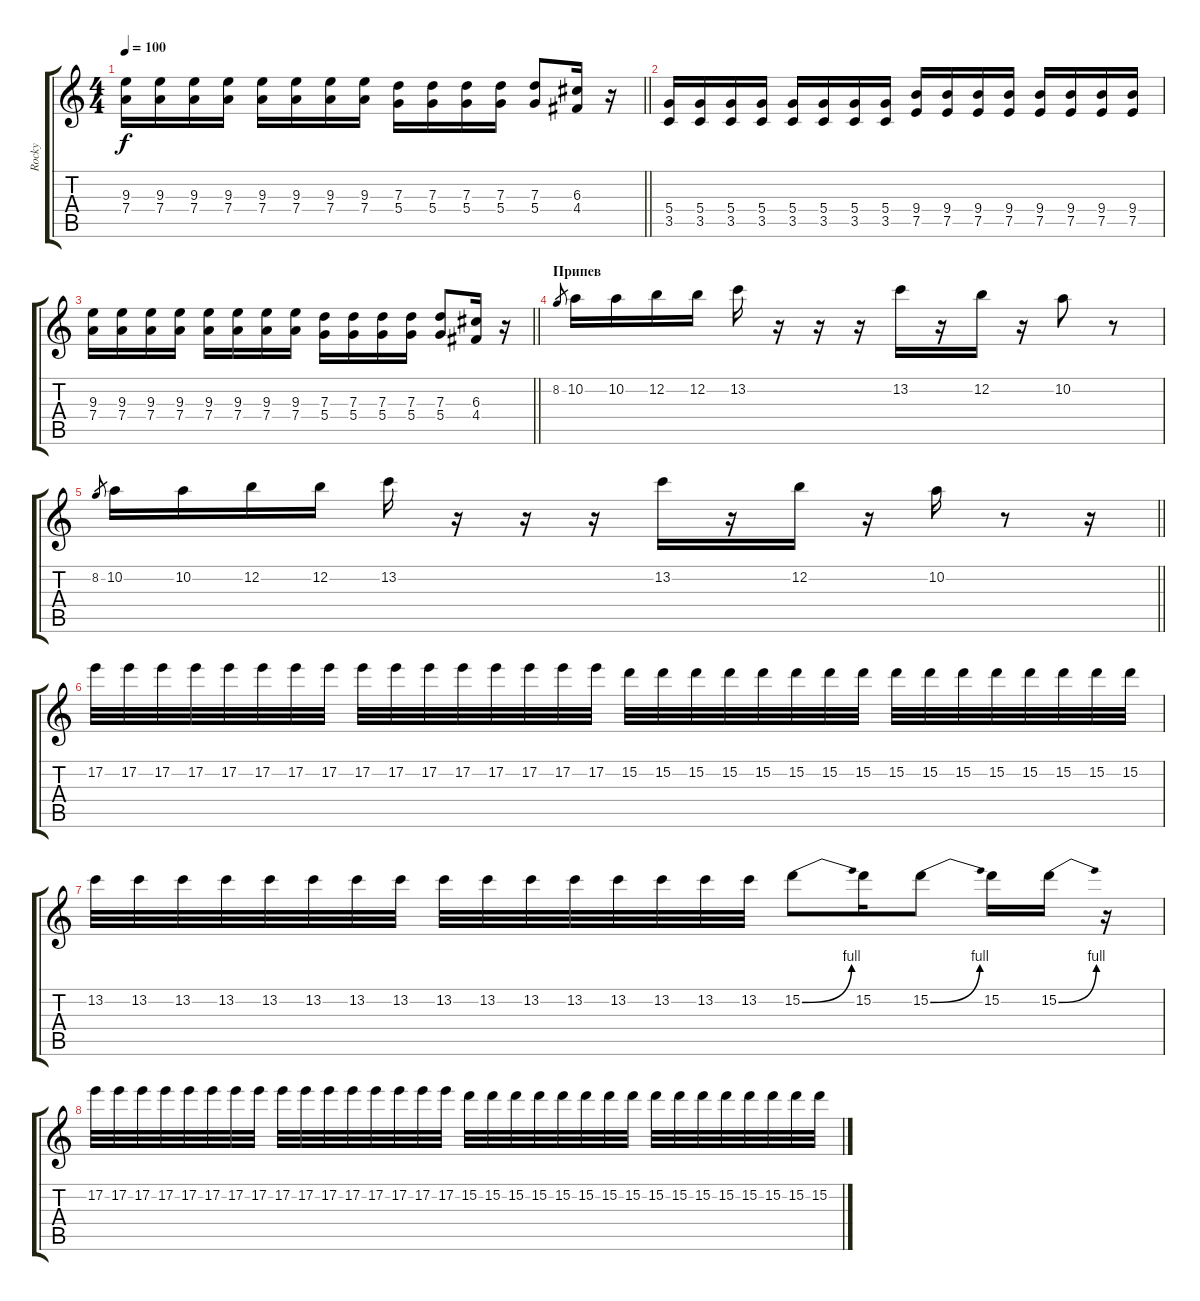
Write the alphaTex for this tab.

\track ("Rocky" "Rocky") {instrument distortionguitar}
\staff {score tabs}
\tuning (E4 B3 G3 D3 A2 E2) {hide}
\ts (4 4)
\tempo 100
\clef g2
\barLineRight lightlight
\ks c
(9.3 7.4).16{dy f} (9.3 7.4).16 (9.3 7.4).16 (9.3 7.4).16 (9.3 7.4).16 (9.3 7.4).16 (9.3 7.4).16 (9.3 7.4).16 (7.3 5.4).16 (7.3 5.4).16 (7.3 5.4).16 (7.3 5.4).16 (7.3 5.4).8 (6.3 4.4).16 r.16 |
(5.4 3.5).16 (5.4 3.5).16 (5.4 3.5).16 (5.4 3.5).16 (5.4 3.5).16 (5.4 3.5).16 (5.4 3.5).16 (5.4 3.5).16 (9.4 7.5).16 (9.4 7.5).16 (9.4 7.5).16 (9.4 7.5).16 (9.4 7.5).16 (9.4 7.5).16 (9.4 7.5).16 (9.4 7.5).16 |
\barLineRight lightlight
(9.3 7.4).16 (9.3 7.4).16 (9.3 7.4).16 (9.3 7.4).16 (9.3 7.4).16 (9.3 7.4).16 (9.3 7.4).16 (9.3 7.4).16 (7.3 5.4).16 (7.3 5.4).16 (7.3 5.4).16 (7.3 5.4).16 (7.3 5.4).8 (6.3 4.4).16 r.16 |
\section ("" "Припев")
8.2.8{gr} 10.2.16 10.2.16 12.2.16 12.2.16 13.2.16 r.16 r.16 r.16 13.2.16 r.16 12.2.16 r.16 10.2.8 r.8 |
\barLineRight lightlight
8.2.8{gr} 10.2.16 10.2.16 12.2.16 12.2.16 13.2.16 r.16 r.16 r.16 13.2.16 r.16 12.2.16 r.16 10.2.16 r.8 r.16 |
17.2.32 17.2.32 17.2.32 17.2.32 17.2.32 17.2.32 17.2.32 17.2.32 17.2.32 17.2.32 17.2.32 17.2.32 17.2.32 17.2.32 17.2.32 17.2.32 15.2.32 15.2.32 15.2.32 15.2.32 15.2.32 15.2.32 15.2.32 15.2.32 15.2.32 15.2.32 15.2.32 15.2.32 15.2.32 15.2.32 15.2.32 15.2.32 |
13.2.32 13.2.32 13.2.32 13.2.32 13.2.32 13.2.32 13.2.32 13.2.32 13.2.32 13.2.32 13.2.32 13.2.32 13.2.32 13.2.32 13.2.32 13.2.32 15.2{be (bend 0 0 60 4)}.8 15.2.16 15.2{be (bend 0 0 60 4)}.8 15.2.16 15.2{be (bend 0 0 60 4)}.16 r.16 |
17.2.32 17.2.32 17.2.32 17.2.32 17.2.32 17.2.32 17.2.32 17.2.32 17.2.32 17.2.32 17.2.32 17.2.32 17.2.32 17.2.32 17.2.32 17.2.32 15.2.32 15.2.32 15.2.32 15.2.32 15.2.32 15.2.32 15.2.32 15.2.32 15.2.32 15.2.32 15.2.32 15.2.32 15.2.32 15.2.32 15.2.32 15.2.32
